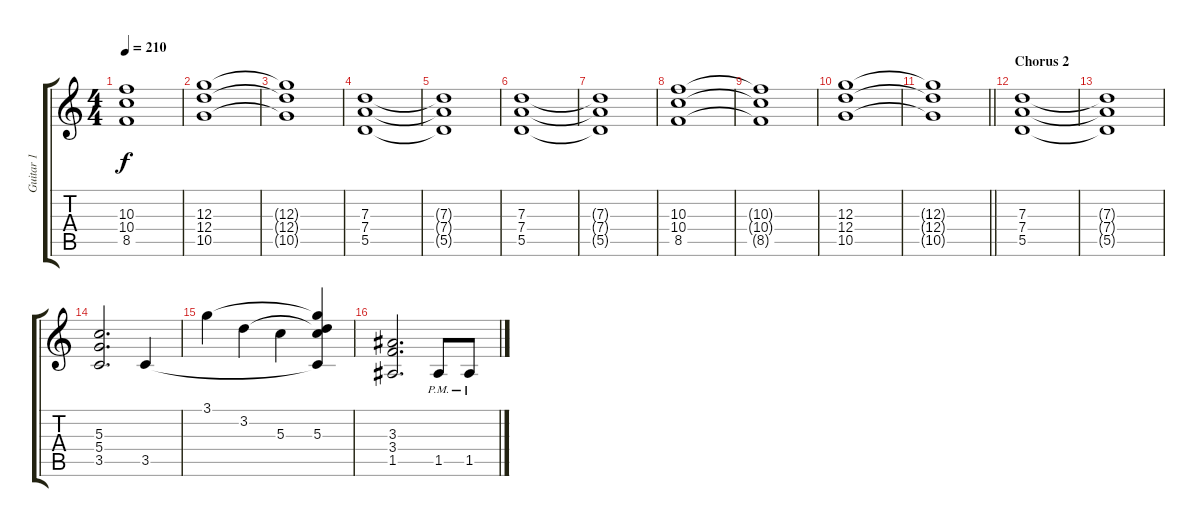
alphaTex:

\track ("Guitar 1" "Guitar 1") {instrument distortionguitar}
\staff {score tabs}
\tuning (E4 B3 G3 D3 A2 E2) {hide}
\ts (4 4)
\tempo 210
\clef g2
\ks c
(10.3{t} 10.4{t} 8.5{t}).1{dy f} |
(12.3 12.4 10.5).1 |
(12.3{t} 12.4{t} 10.5{t}).1 |
(7.3 7.4 5.5).1 |
(7.3{t} 7.4{t} 5.5{t}).1 |
(7.3 7.4 5.5).1 |
(7.3{t} 7.4{t} 5.5{t}).1 |
(10.3 10.4 8.5).1 |
(10.3{t} 10.4{t} 8.5{t}).1 |
(12.3 12.4 10.5).1 |
\barLineRight lightlight
(12.3{t} 12.4{t} 10.5{t}).1 |
\section ("" "Chorus 2")
(7.3 7.4 5.5).1 |
(7.3{t} 7.4{t} 5.5{t}).1 |
(5.3 5.4 3.5).2{d} 3.5.4 |
3.1.4 3.2.4 5.3.4 (3.1{t} 3.2{t} 5.3 3.5{t}).4 |
(3.3 3.4 1.5).2{d} 1.5{pm}.8 1.5{pm}.8
